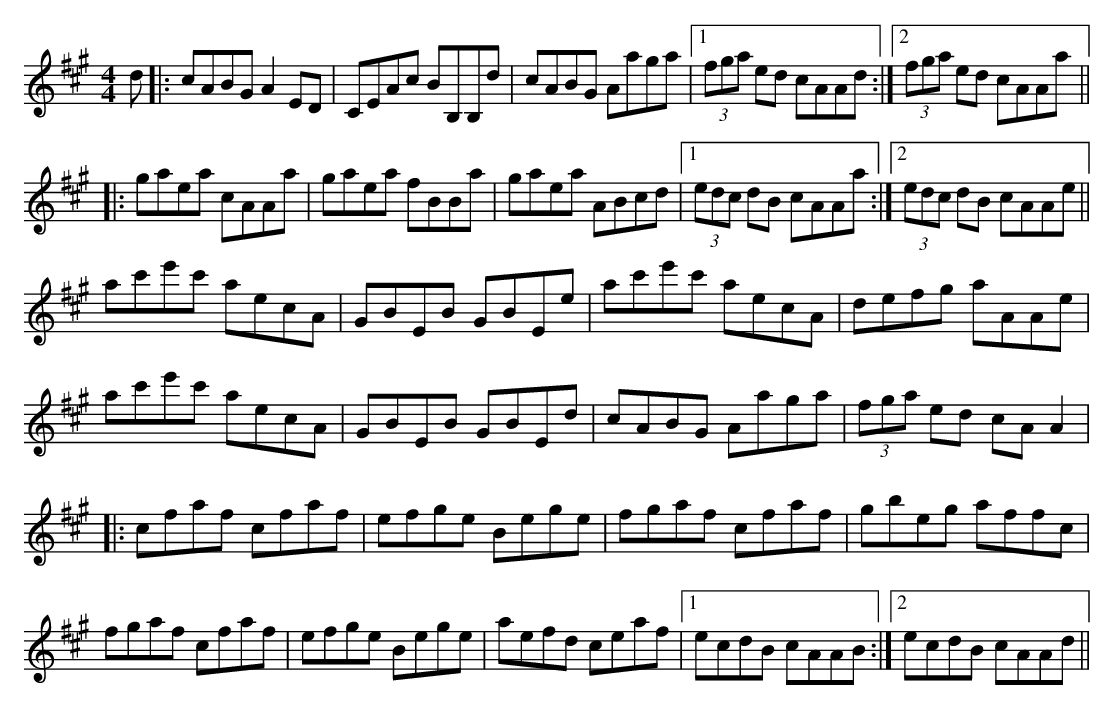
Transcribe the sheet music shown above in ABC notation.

X:1
M:4/4
K:A
d|:cABG A2ED|CEAc BB,B,d|cABG Aaga|1 (3fga ed cAAd:|2 (3fga ed cAAa||
|:gaea cAAa|gaea fBBa|gaea ABcd|1 (3edc dB cAAa:|2 (3edc dB cAAe||
ac'e'c' aecA|GBEB GBEe|ac'e'c' aecA|defg aAAe|
ac'e'c' aecA|GBEB GBEd|cABG Aaga|(3fga ed cAA2|
|:cfaf cfaf|efge Bege|fgaf cfaf|gbeg affc|
fgaf cfaf|efge Bege|aefd ceaf|1 ecdB cAAB:|2 ecdB cAAd||
